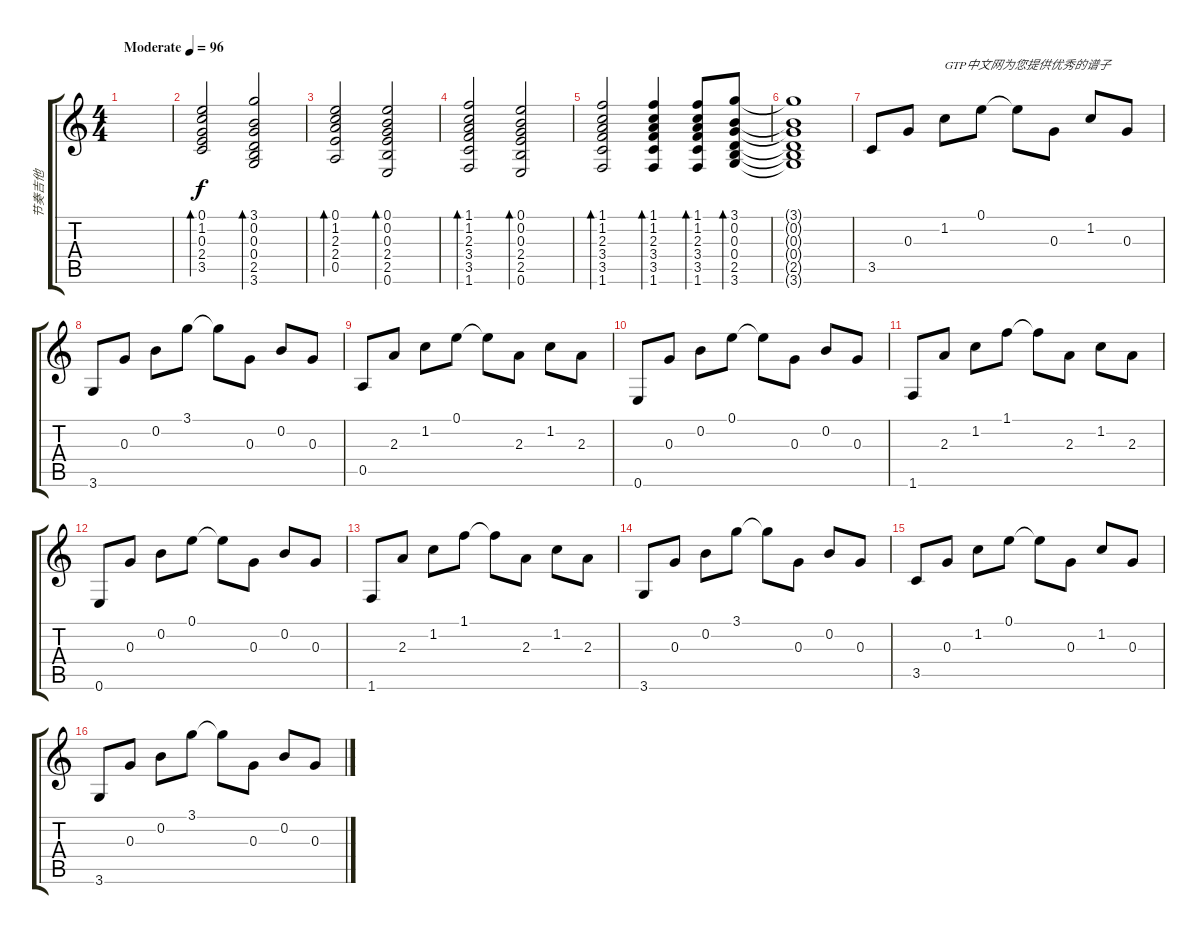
\track ("节奏吉他" "节奏吉他") {instrument electricguitarjazz}
\staff {score tabs}
\tuning (E4 B3 G3 D3 A2 E2) {hide}
\ts (4 4)
\tempo (96 "Moderate")
\clef g2
\ks c
|
(0.1 1.2 0.3 2.4 3.5).2{bd 240} (3.1 0.2 0.3 0.4 2.5 3.6).2{bd 240} |
(0.1 1.2 2.3 2.4 0.5).2{bd 240} (0.1 0.2 0.3 2.4 2.5 0.6).2{bd 240} |
(1.1 1.2 2.3 3.4 3.5 1.6).2{bd 240} (0.1 0.2 0.3 2.4 2.5 0.6).2{bd 240} |
(1.1 1.2 2.3 3.4 3.5 1.6).2{bd 240} (1.1 1.2 2.3 3.4 3.5 1.6).4{bd 60} (1.1 1.2 2.3 3.4 3.5 1.6).8{bd 60} (3.1 0.2 0.3 0.4 2.5 3.6).8{bd 60} |
(3.1{t} 0.2{t} 0.3{t} 0.4{t} 2.5{t} 3.6{t}).1 |
3.5.8 0.3.8 1.2.8{txt "GTP中文网为您提供优秀的谱子"} 0.1.8 0.1{t}.8 0.3.8 1.2.8 0.3.8 |
3.6.8 0.3.8 0.2.8 3.1.8 3.1{t}.8 0.3.8 0.2.8 0.3.8 |
0.5.8 2.3.8 1.2.8 0.1.8 0.1{t}.8 2.3.8 1.2.8 2.3.8 |
0.6.8 0.3.8 0.2.8 0.1.8 0.1{t}.8 0.3.8 0.2.8 0.3.8 |
1.6.8 2.3.8 1.2.8 1.1.8 1.1{t}.8 2.3.8 1.2.8 2.3.8 |
0.6.8 0.3.8 0.2.8 0.1.8 0.1{t}.8 0.3.8 0.2.8 0.3.8 |
1.6.8 2.3.8 1.2.8 1.1.8 1.1{t}.8 2.3.8 1.2.8 2.3.8 |
3.6.8 0.3.8 0.2.8 3.1.8 3.1{t}.8 0.3.8 0.2.8 0.3.8 |
3.5.8 0.3.8 1.2.8 0.1.8 0.1{t}.8 0.3.8 1.2.8 0.3.8 |
3.6.8 0.3.8 0.2.8 3.1.8 3.1{t}.8 0.3.8 0.2.8 0.3.8
